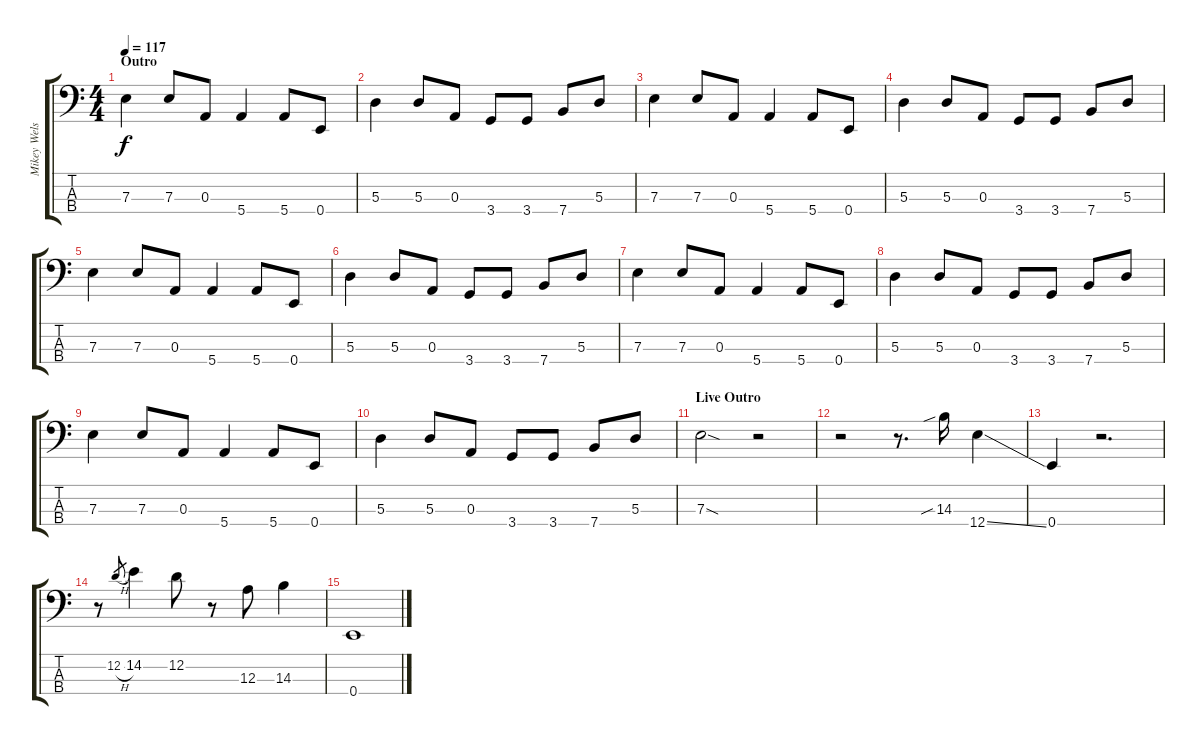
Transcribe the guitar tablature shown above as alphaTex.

\track ("Mikey Welsh - Bass" "Mikey Wels") {instrument electricbasspick}
\staff {score tabs}
\tuning (G2 D2 A1 E1) {hide}
\ts (4 4)
\section ("" "Outro")
\tempo 117
\clef f4
\ks c
7.3.4{dy f} 7.3.8 0.3.8 5.4.4 5.4.8 0.4.8 |
5.3.4 5.3.8 0.3.8 3.4.8 3.4.8 7.4.8 5.3.8 |
7.3.4 7.3.8 0.3.8 5.4.4 5.4.8 0.4.8 |
5.3.4 5.3.8 0.3.8 3.4.8 3.4.8 7.4.8 5.3.8 |
7.3.4 7.3.8 0.3.8 5.4.4 5.4.8 0.4.8 |
5.3.4 5.3.8 0.3.8 3.4.8 3.4.8 7.4.8 5.3.8 |
7.3.4 7.3.8 0.3.8 5.4.4 5.4.8 0.4.8 |
5.3.4 5.3.8 0.3.8 3.4.8 3.4.8 7.4.8 5.3.8 |
7.3.4 7.3.8 0.3.8 5.4.4 5.4.8 0.4.8 |
5.3.4 5.3.8 0.3.8 3.4.8 3.4.8 7.4.8 5.3.8 |
\section ("" "Live Outro")
7.3{sod}.2 r.2 |
r.2 r.8{d} 14.3{sib}.16 12.4{ss}.4 |
0.4.4 r.2{d} |
r.8 12.2{h}.8{gr} 14.2.4 12.2.8 r.8 12.3.8 14.3.4 |
0.4.1
